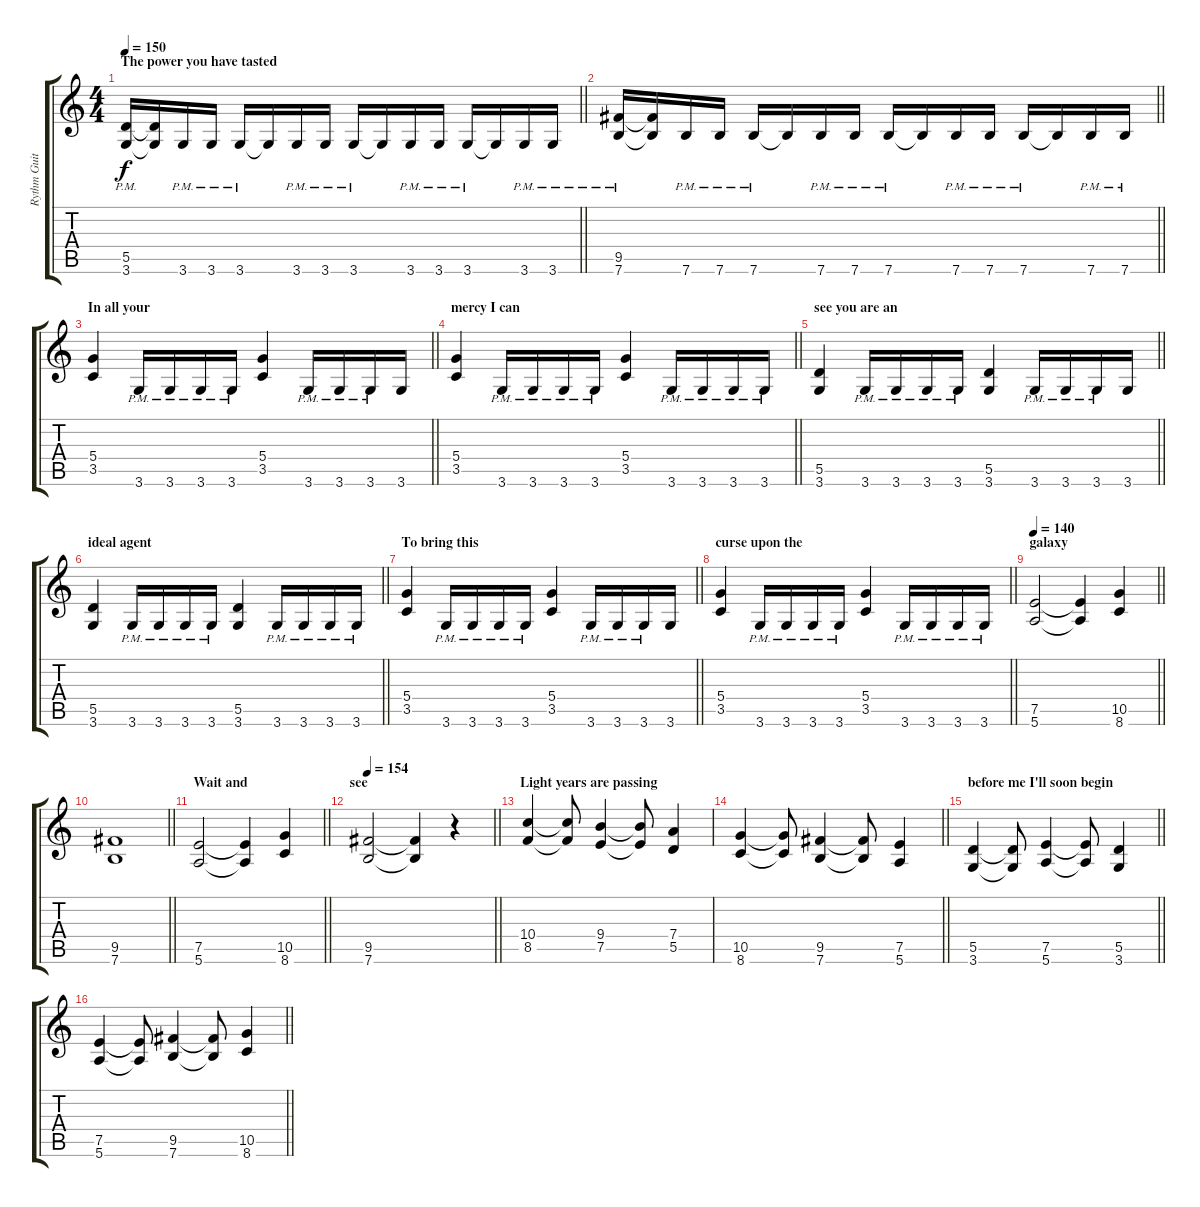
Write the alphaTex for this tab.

\track ("Rythm Guitar" "Rythm Guit") {instrument distortionguitar}
\staff {score tabs}
\tuning (E4 B3 G3 D3 A2 E2) {hide}
\ts (4 4)
\section ("" "The power you have tasted")
\tempo 150
\clef g2
\barLineRight lightlight
\ks c
(5.5 3.6{pm}).16{dy f} (5.5{t} 3.6{t}).16 3.6{pm}.16 3.6{pm}.16 3.6{pm}.16 3.6{t}.16 3.6{pm}.16 3.6{pm}.16 3.6{pm}.16 3.6{t}.16 3.6{pm}.16 3.6{pm}.16 3.6{pm}.16 3.6{t}.16 3.6{pm}.16 3.6{pm}.16 |
\barLineRight lightlight
(9.5 7.6{pm}).16 (9.5{t} 7.6{t}).16 7.6{pm}.16 7.6{pm}.16 7.6{pm}.16 7.6{t}.16 7.6{pm}.16 7.6{pm}.16 7.6{pm}.16 7.6{t}.16 7.6{pm}.16 7.6{pm}.16 7.6{pm}.16 7.6{t}.16 7.6{pm}.16 7.6{pm}.16 |
\section ("" "In all your")
\barLineRight lightlight
(5.4 3.5).4 3.6{pm}.16 3.6{pm}.16 3.6{pm}.16 3.6{pm}.16 (5.4 3.5).4 3.6{pm}.16 3.6{pm}.16 3.6{pm}.16 3.6.16 |
\section ("" "mercy I can")
\barLineRight lightlight
(5.4 3.5).4 3.6{pm}.16 3.6{pm}.16 3.6{pm}.16 3.6{pm}.16 (5.4 3.5).4 3.6{pm}.16 3.6{pm}.16 3.6{pm}.16 3.6{pm}.16 |
\section ("" "see you are an ")
\barLineRight lightlight
(5.5 3.6).4 3.6{pm}.16 3.6{pm}.16 3.6{pm}.16 3.6{pm}.16 (5.5 3.6).4 3.6{pm}.16 3.6{pm}.16 3.6{pm}.16 3.6.16 |
\section ("" "ideal agent")
\barLineRight lightlight
(5.5 3.6).4 3.6{pm}.16 3.6{pm}.16 3.6{pm}.16 3.6{pm}.16 (5.5 3.6).4 3.6{pm}.16 3.6{pm}.16 3.6{pm}.16 3.6{pm}.16 |
\section ("" "To bring this")
\barLineRight lightlight
(5.4 3.5).4 3.6{pm}.16 3.6{pm}.16 3.6{pm}.16 3.6{pm}.16 (5.4 3.5).4 3.6{pm}.16 3.6{pm}.16 3.6{pm}.16 3.6.16 |
\section ("" "curse upon the")
\barLineRight lightlight
(5.4 3.5).4 3.6{pm}.16 3.6{pm}.16 3.6{pm}.16 3.6{pm}.16 (5.4 3.5).4 3.6{pm}.16 3.6{pm}.16 3.6{pm}.16 3.6{pm}.16 |
\section ("" "galaxy")
\tempo 140
\barLineRight lightlight
(7.5 5.6).2 (7.5{t} 5.6{t}).4 (10.5 8.6).4 |
\barLineRight lightlight
(9.5 7.6).1 |
\section ("" "Wait and ")
\barLineRight lightlight
(7.5 5.6).2 (7.5{t} 5.6{t}).4 (10.5 8.6).4 |
\section ("" "see")
\tempo 154
\barLineRight lightlight
(9.5 7.6).2 (9.5{t} 7.6{t}).4 r.4 |
\section ("" "Light years are passing ")
(10.4 8.5).4 (10.4{t} 8.5{t}).8 (9.4 7.5).4 (9.4{t} 7.5{t}).8 (7.4 5.5).4 |
\barLineRight lightlight
(10.5 8.6).4 (10.5{t} 8.6{t}).8 (9.5 7.6).4 (9.5{t} 7.6{t}).8 (7.5 5.6).4 |
\section ("" "before me I'll soon begin")
\barLineRight lightlight
(5.5 3.6).4 (5.5{t} 3.6{t}).8 (7.5 5.6).4 (7.5{t} 5.6{t}).8 (5.5 3.6).4 |
\barLineRight lightlight
(7.5 5.6).4 (7.5{t} 5.6{t}).8 (9.5 7.6).4 (9.5{t} 7.6{t}).8 (10.5 8.6).4
